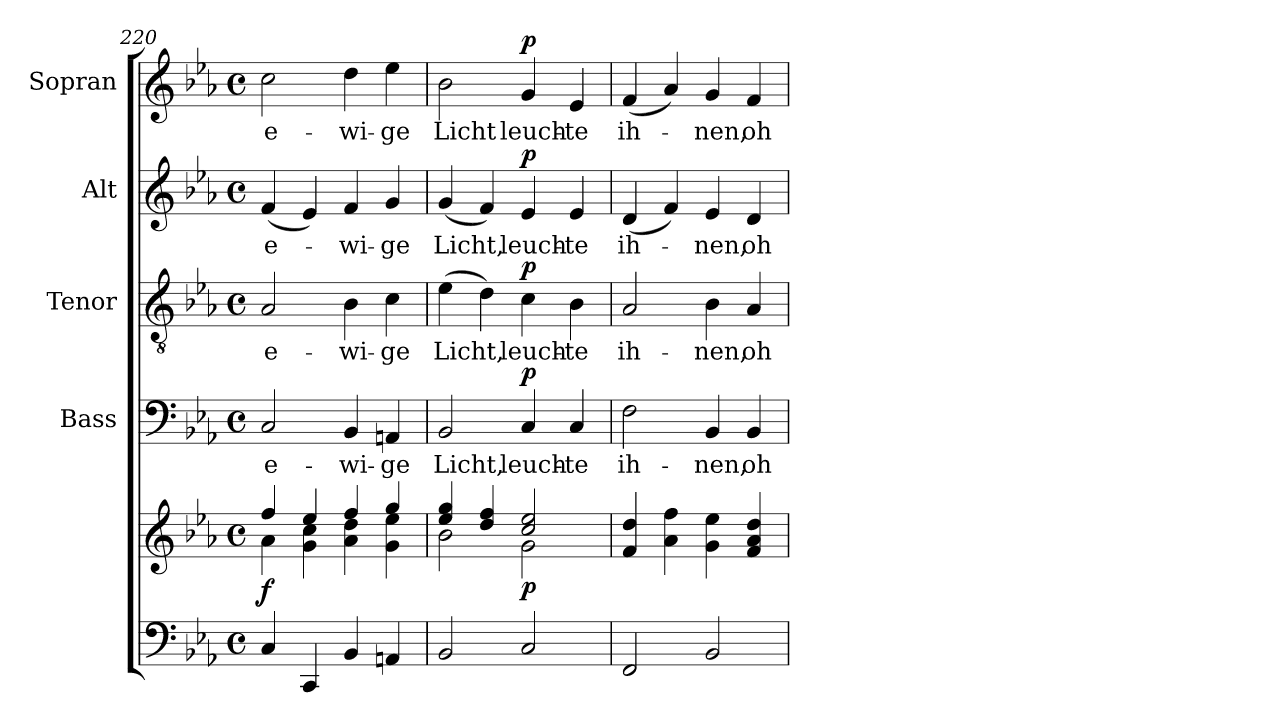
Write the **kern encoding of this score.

**kern	**kern	**dynam	**kern	**text	**dynam	**kern	**text	**dynam	**kern	**text	**dynam	**kern	**text	**dynam
*part5	*part5	*part5	*part4	*part4	*part4	*part3	*part3	*part3	*part2	*part2	*part2	*part1	*part1	*part1
*staff6	*staff5	*staff5/6	*staff4	*staff4	*staff4	*staff3	*staff3	*staff3	*staff2	*staff2	*staff2	*staff1	*staff1	*staff1
*	*	*	*I"Bass	*	*	*I"Tenor	*	*	*I"Alt	*	*	*I"Sopran	*	*
*	*	*	*I'B.	*	*	*I'T.	*	*	*I'A.	*	*	*I'S.	*	*
!!LO:LB:g=z
*clefF4	*clefG2	*	*clefF4	*	*	*clefGv2	*	*	*clefG2	*	*	*clefG2	*	*
*k[b-e-a-]	*k[b-e-a-]	*	*k[b-e-a-]	*	*	*k[b-e-a-]	*	*	*k[b-e-a-]	*	*	*k[b-e-a-]	*	*
*E-:	*E-:	*	*E-:	*	*	*E-:	*	*	*E-:	*	*	*E-:	*	*
*M4/4	*M4/4	*	*M4/4	*	*	*M4/4	*	*	*M4/4	*	*	*M4/4	*	*
*met(c)	*met(c)	*	*met(c)	*	*	*met(c)	*	*	*met(c)	*	*	*met(c)	*	*
=220	=220	=220	=220	=220	=220	=220	=220	=220	=220	=220	=220	=220	=220	=220
*	*^	*	*	*	*	*	*	*	*	*	*	*	*	*
!	!	!	!LO:DY:b	!	!LO:LY:b	!	!	!LO:LY:b	!	!	!LO:LY:b	!	!	!LO:LY:b	!
4C/	4ff/	4a-\	f	2C/	e-	.	2A-/	e-	.	(<4f/	e-	.	2cc\	e-	.
4CC/	4ee-/	4g\ 4cc\	.	.	.	.	.	.	.	4e-/)	.	.	.	.	.
!	!	!	!	!	!LO:LY:b	!	!	!LO:LY:b	!	!	!LO:LY:b	!	!	!LO:LY:b	!
4BB-/	4ff/	4a-\ 4dd\	.	4BB-/	-wi-	.	4B-\	-wi-	.	4f/	-wi-	.	4dd\	-wi-	.
!	!	!	!	!	!LO:LY:b	!	!	!LO:LY:b	!	!	!LO:LY:b	!	!	!LO:LY:b	!
4AAn/	4gg/	4g\ 4ee-\	.	4AAn/	-ge	.	4c\	-ge	.	4g/	-ge	.	4ee-\	-ge	.
=221	=221	=221	=221	=221	=221	=221	=221	=221	=221	=221	=221	=221	=221	=221	=221
!	!	!	!	!	!LO:LY:b	!	!	!LO:LY:b	!	!	!LO:LY:b	!	!	!LO:LY:b	!
2BB-/	4ee-/ 4gg/	2b-\	.	2BB-/	Licht,	.	(>4e-\	Licht,	.	(<4g/	Licht,	.	2b-\	Licht	.
.	4dd/ 4ff/	.	.	.	.	.	4d\)	.	.	4f/)	.	.	.	.	.
!	!	!	!LO:DY:b	!	!LO:LY:b	!LO:DY:a	!	!LO:LY:b	!LO:DY:a	!	!LO:LY:b	!LO:DY:a	!	!LO:LY:b	!LO:DY:a
2C/	2cc/ 2ee-/	2g\	p	4C/	leuch-	p	4c\	leuch-	p	4e-/	leuch-	p	4g/	leuch-	p
!	!	!	!	!	!LO:LY:b	!	!	!LO:LY:b	!	!	!LO:LY:b	!	!	!LO:LY:b	!
.	.	.	.	4C/	-te	.	4B-\	-te	.	4e-/	-te	.	4e-/	-te	.
*	*v	*v	*	*	*	*	*	*	*	*	*	*	*	*	*
=222	=222	=222	=222	=222	=222	=222	=222	=222	=222	=222	=222	=222	=222	=222
!	!	!	!	!LO:LY:b	!	!	!LO:LY:b	!	!	!LO:LY:b	!	!	!LO:LY:b	!
2FF/	4f/ 4dd/	.	2F\	ih-	.	2A-/	ih-	.	(<4d/	ih-	.	(<4f/	ih-	.
.	4a-\ 4ff\	.	.	.	.	.	.	.	4f/)	.	.	4a-/)	.	.
!	!	!	!	!LO:LY:b	!	!	!LO:LY:b	!	!	!LO:LY:b	!	!	!LO:LY:b	!
2BB-/	4g\ 4ee-\	.	4BB-/	-nen,	.	4B-\	-nen,	.	4e-/	-nen,	.	4g/	-nen,	.
!	!	!	!	!LO:LY:b	!	!	!LO:LY:b	!	!	!LO:LY:b	!	!	!LO:LY:b	!
.	4f/ 4a-/ 4dd/	.	4BB-/	oh	.	4A-/	oh	.	4d/	oh	.	4f/	oh	.
=	=	=	=	=	=	=	=	=	=	=	=	=	=	=
*-	*-	*-	*-	*-	*-	*-	*-	*-	*-	*-	*-	*-	*-	*-
